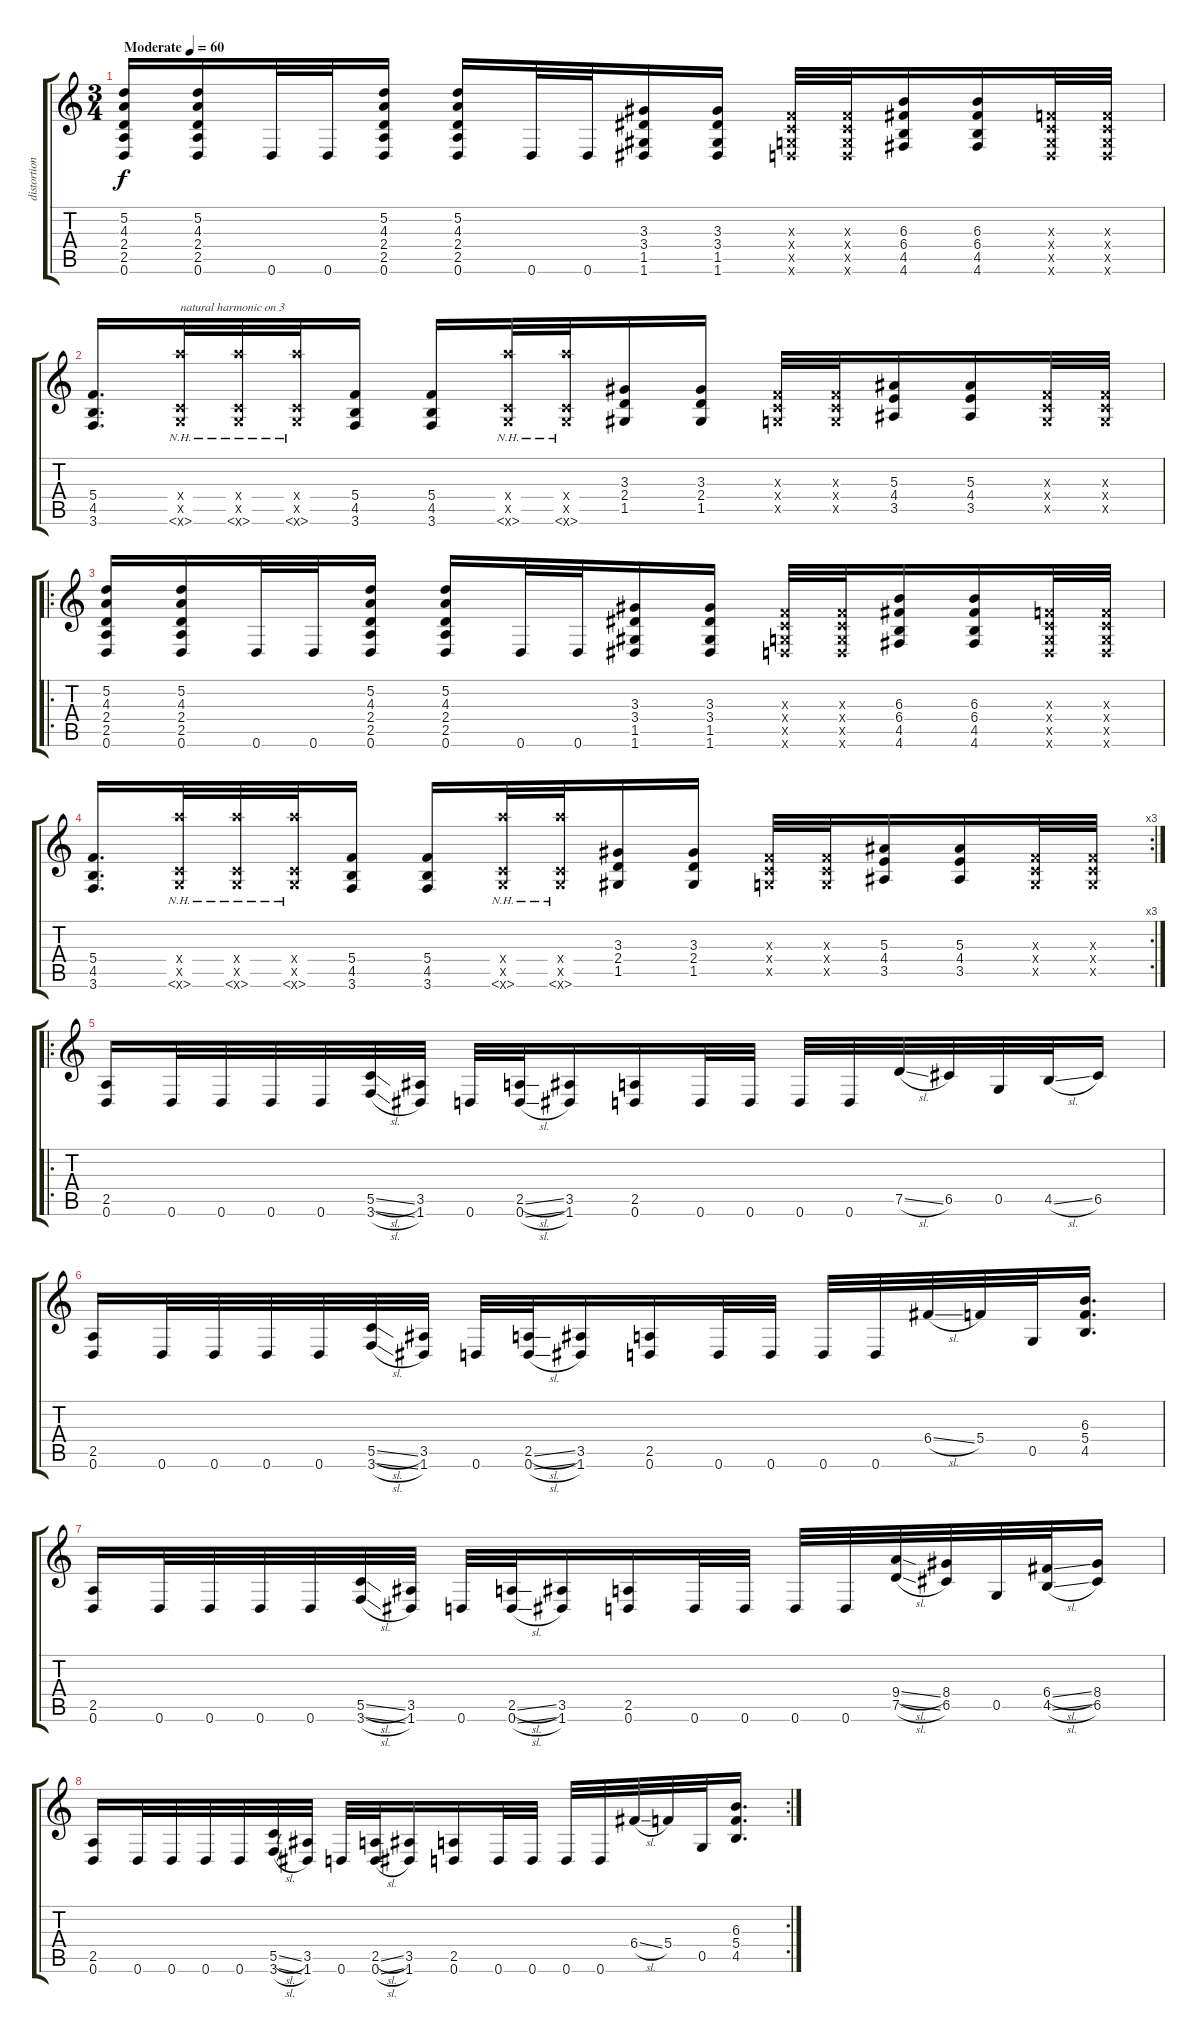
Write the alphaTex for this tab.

\track ("distortion 1" "distortion") {instrument distortionguitar}
\staff {score tabs}
\tuning (D4 A3 F3 C3 G2 D2) {hide}
\ts (3 4)
\tempo (60 "Moderate")
\clef g2
\ks c
(5.2 4.3 2.4 2.5 0.6).16{dy f instrument distortionguitar} (5.2 4.3 2.4 2.5 0.6).16 0.6.32 0.6.32 (5.2 4.3 2.4 2.5 0.6).16 (5.2 4.3 2.4 2.5 0.6).16 0.6.32 0.6.32 (3.3 3.4 1.5 1.6).16 (3.3 3.4 1.5 1.6).16 (0.3{x} 0.4{x} 0.5{x} 0.6{x}).32 (0.3{x} 0.4{x} 0.5{x} 0.6{x}).32 (6.3 6.4 4.5 4.6).16 (6.3 6.4 4.5 4.6).16 (0.3{x} 0.4{x} 0.5{x} 0.6{x}).32 (0.3{x} 0.4{x} 0.5{x} 0.6{x}).32 |
(5.4 4.5 3.6).16{d} (0.4{x} 0.5{x} 3.6{nh x}).32{txt "natural harmonic on 3"} (0.4{x} 0.5{x} 3.6{nh x}).32 (0.4{x} 0.5{x} 3.6{nh x}).32 (5.4 4.5 3.6).16 (5.4 4.5 3.6).16 (0.4{x} 0.5{x} 3.6{nh x}).32 (0.4{x} 0.5{x} 3.6{nh x}).32 (3.3 2.4 1.5).16 (3.3 2.4 1.5).16 (0.3{x} 0.4{x} 0.5{x}).32 (0.3{x} 0.4{x} 0.5{x}).32 (5.3 4.4 3.5).16 (5.3 4.4 3.5).16 (0.3{x} 0.4{x} 0.5{x}).32 (0.3{x} 0.4{x} 0.5{x}).32 |
\ro
(5.2 4.3 2.4 2.5 0.6).16 (5.2 4.3 2.4 2.5 0.6).16 0.6.32 0.6.32 (5.2 4.3 2.4 2.5 0.6).16 (5.2 4.3 2.4 2.5 0.6).16 0.6.32 0.6.32 (3.3 3.4 1.5 1.6).16 (3.3 3.4 1.5 1.6).16 (0.3{x} 0.4{x} 0.5{x} 0.6{x}).32 (0.3{x} 0.4{x} 0.5{x} 0.6{x}).32 (6.3 6.4 4.5 4.6).16 (6.3 6.4 4.5 4.6).16 (0.3{x} 0.4{x} 0.5{x} 0.6{x}).32 (0.3{x} 0.4{x} 0.5{x} 0.6{x}).32 |
\rc 3
(5.4 4.5 3.6).16{d} (0.4{x} 0.5{x} 3.6{nh x}).32 (0.4{x} 0.5{x} 3.6{nh x}).32 (0.4{x} 0.5{x} 3.6{nh x}).32 (5.4 4.5 3.6).16 (5.4 4.5 3.6).16 (0.4{x} 0.5{x} 3.6{nh x}).32 (0.4{x} 0.5{x} 3.6{nh x}).32 (3.3 2.4 1.5).16 (3.3 2.4 1.5).16 (0.3{x} 0.4{x} 0.5{x}).32 (0.3{x} 0.4{x} 0.5{x}).32 (5.3 4.4 3.5).16 (5.3 4.4 3.5).16 (0.3{x} 0.4{x} 0.5{x}).32 (0.3{x} 0.4{x} 0.5{x}).32 |
\ro
(2.5 0.6).16 0.6.32 0.6.32 0.6.32 0.6.32 (5.5{sl} 3.6{sl}).32 (3.5 1.6).32 0.6.32 (2.5{sl} 0.6{sl}).32 (3.5 1.6).16 (2.5 0.6).16 0.6.32 0.6.32 0.6.32 0.6.32 7.5{sl}.32 6.5.32 0.5.32 4.5{sl}.32 6.5.16 |
(2.5 0.6).16 0.6.32 0.6.32 0.6.32 0.6.32 (5.5{sl} 3.6{sl}).32 (3.5 1.6).32 0.6.32 (2.5{sl} 0.6{sl}).32 (3.5 1.6).16 (2.5 0.6).16 0.6.32 0.6.32 0.6.32 0.6.32 6.4{sl}.32 5.4.32 0.5.32 (6.3 5.4 4.5).16{d} |
(2.5 0.6).16 0.6.32 0.6.32 0.6.32 0.6.32 (5.5{sl} 3.6{sl}).32 (3.5 1.6).32 0.6.32 (2.5{sl} 0.6{sl}).32 (3.5 1.6).16 (2.5 0.6).16 0.6.32 0.6.32 0.6.32 0.6.32 (9.4{sl} 7.5{sl}).32 (8.4 6.5).32 0.5.32 (6.4{sl} 4.5{sl}).32 (8.4 6.5).16 |
\rc 2
(2.5 0.6).16 0.6.32 0.6.32 0.6.32 0.6.32 (5.5{sl} 3.6{sl}).32 (3.5 1.6).32 0.6.32 (2.5{sl} 0.6{sl}).32 (3.5 1.6).16 (2.5 0.6).16 0.6.32 0.6.32 0.6.32 0.6.32 6.4{sl}.32 5.4.32 0.5.32 (6.3 5.4 4.5).16{d}
